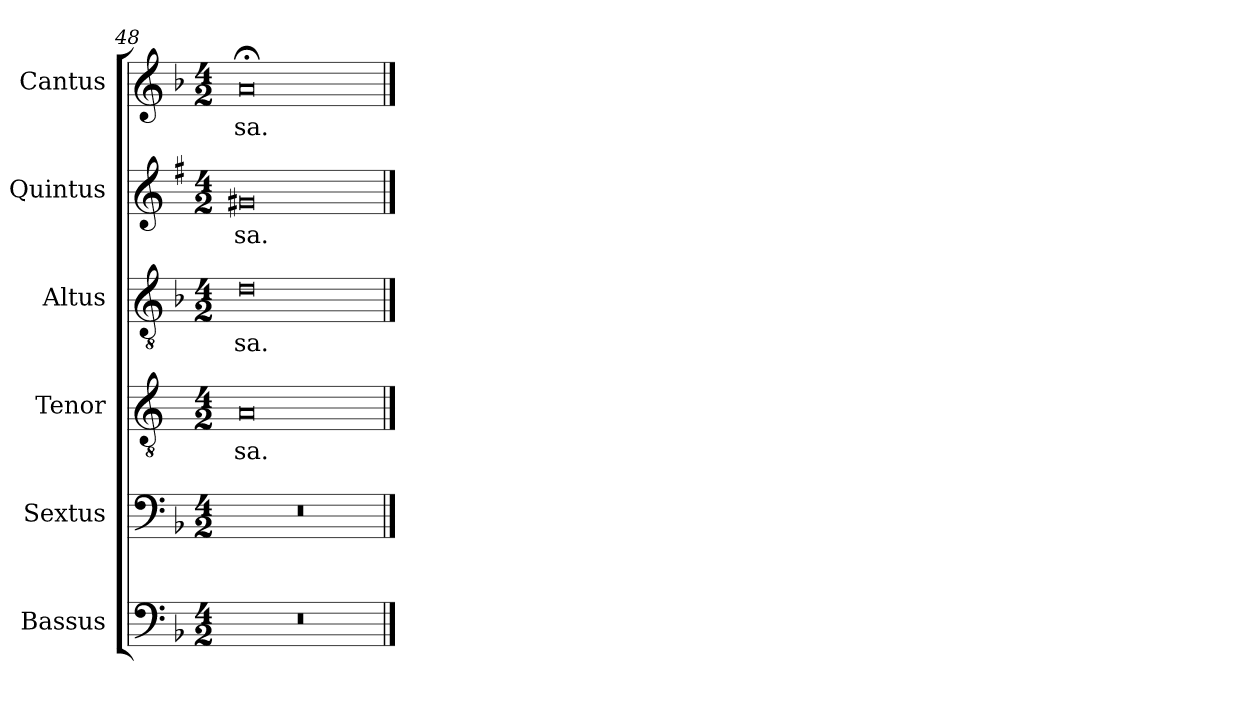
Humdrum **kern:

**kern	**kern	**kern	**text	**kern	**text	**kern	**text	**kern	**text
*part6	*part5	*part4	*part4	*part3	*part3	*part2	*part2	*part1	*part1
*staff6	*staff5	*staff4	*staff4	*staff3	*staff3	*staff2	*staff2	*staff1	*staff1
*I"Bassus	*I"Sextus	*I"Tenor	*	*I"Altus	*	*I"Quintus	*	*I"Cantus	*
*I'B	*	*I'T	*	*I'A	*	*	*	*I'C	*
*clefF4	*clefF4	*clefGv2	*	*clefGv2	*	*clefG2	*	*clefG2	*
*	*	*ITrd4c7	*	*	*	*ITrd1c2	*	*	*
*k[b-]	*k[b-]	*k[b-]	*	*k[b-]	*	*k[b-]	*	*k[b-]	*
*F:	*F:	*F:	*	*F:	*	*F:	*	*F:	*
*M4/2	*M4/2	*M4/2	*	*M4/2	*	*M4/2	*	*M4/2	*
=48	=48	=48	=48	=48	=48	=48	=48	=48	=48
!	!	!	!LO:LY:b	!	!LO:LY:b	!	!LO:LY:b	!	!LO:LY:b
0r	0r	0D	-sa.	0d	-sa.	0f#X	-sa.	0a;<	-sa.
==	==	==	==	==	==	==	==	==	==
*-	*-	*-	*-	*-	*-	*-	*-	*-	*-
